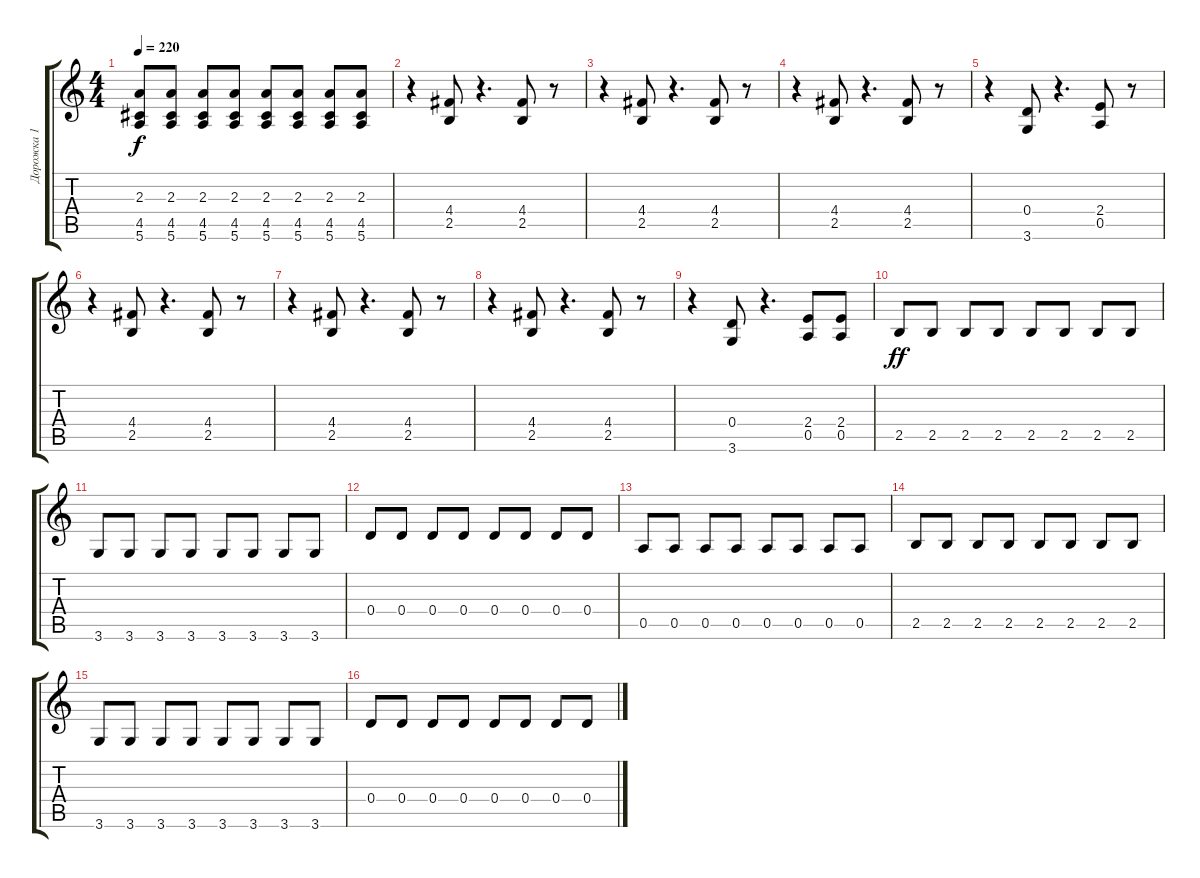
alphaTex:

\track ("Дорожка 1" "Дорожка 1") {instrument distortionguitar}
\staff {score tabs}
\tuning (E4 B3 G3 D3 A2 E2) {hide}
\ts (4 4)
\tempo 220
\clef g2
\ks c
(2.3 4.5 5.6).8{dy f} (2.3 4.5 5.6).8 (2.3 4.5 5.6).8 (2.3 4.5 5.6).8 (2.3 4.5 5.6).8 (2.3 4.5 5.6).8 (2.3 4.5 5.6).8 (2.3 4.5 5.6).8 |
r.4 (4.4 2.5).8 r.4{d} (4.4 2.5).8 r.8 |
r.4 (4.4 2.5).8 r.4{d} (4.4 2.5).8 r.8 |
r.4 (4.4 2.5).8 r.4{d} (4.4 2.5).8 r.8 |
r.4 (0.4 3.6).8 r.4{d} (2.4 0.5).8 r.8 |
r.4 (4.4 2.5).8 r.4{d} (4.4 2.5).8 r.8 |
r.4 (4.4 2.5).8 r.4{d} (4.4 2.5).8 r.8 |
r.4 (4.4 2.5).8 r.4{d} (4.4 2.5).8 r.8 |
r.4 (0.4 3.6).8 r.4{d} (2.4 0.5).8 (2.4 0.5).8 |
2.5.8{dy ff} 2.5.8 2.5.8 2.5.8 2.5.8 2.5.8 2.5.8 2.5.8 |
3.6.8 3.6.8 3.6.8 3.6.8 3.6.8 3.6.8 3.6.8 3.6.8 |
0.4.8 0.4.8 0.4.8 0.4.8 0.4.8 0.4.8 0.4.8 0.4.8 |
0.5.8 0.5.8 0.5.8 0.5.8 0.5.8 0.5.8 0.5.8 0.5.8 |
2.5.8 2.5.8 2.5.8 2.5.8 2.5.8 2.5.8 2.5.8 2.5.8 |
3.6.8 3.6.8 3.6.8 3.6.8 3.6.8 3.6.8 3.6.8 3.6.8 |
0.4.8 0.4.8 0.4.8 0.4.8 0.4.8 0.4.8 0.4.8 0.4.8
